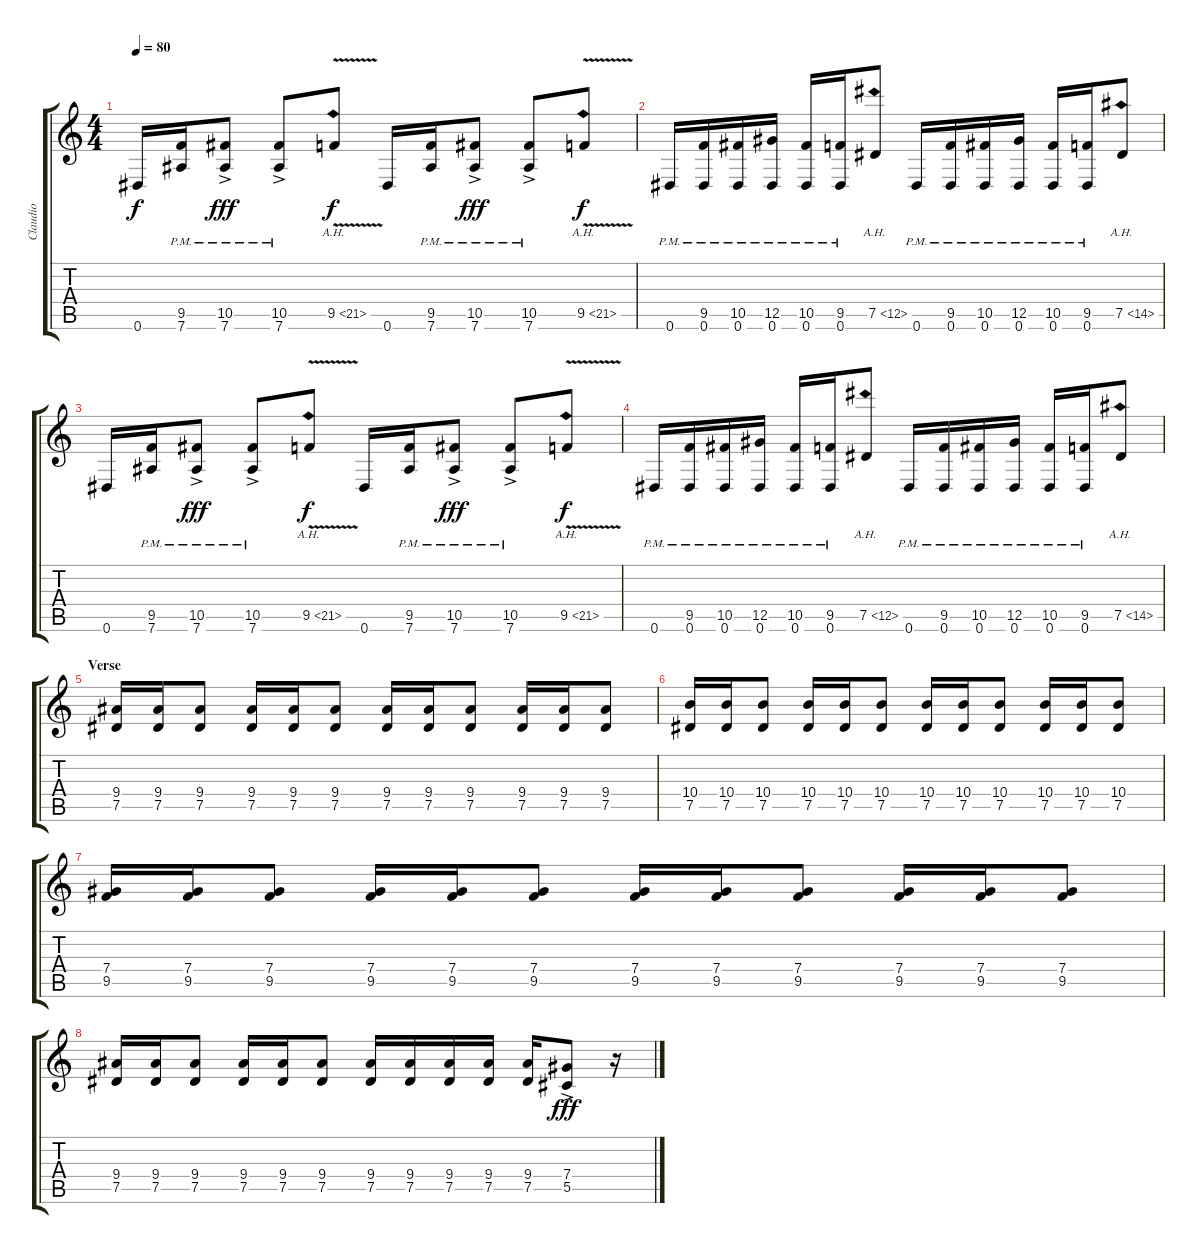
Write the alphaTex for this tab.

\track ("Claudio" "Claudio") {instrument distortionguitar}
\staff {score tabs}
\tuning (Eb4 Bb3 Gb3 Db3 Ab2 Eb2) {hide}
\ts (4 4)
\tempo 80
\clef g2
\ks c
0.6.16{dy f} (9.5{pm} 7.6{pm}).16 (10.5{ac pm} 7.6{ac pm}).8{dy fff} (10.5{ac pm} 7.6{ac pm}).8 9.5{ah 12 v}.8{dy f} 0.6.16 (9.5{pm} 7.6{pm}).16 (10.5{ac pm} 7.6{ac pm}).8{dy fff} (10.5{ac pm} 7.6{ac pm}).8 9.5{ah 12 v}.8{dy f} |
0.6{pm}.16 (9.5{pm} 0.6{pm}).16 (10.5{pm} 0.6{pm}).16 (12.5{pm} 0.6{pm}).16 (10.5{pm} 0.6{pm}).16 (9.5{pm} 0.6{pm}).16 7.5{ah 5}.8 0.6{pm}.16 (9.5{pm} 0.6{pm}).16 (10.5{pm} 0.6{pm}).16 (12.5{pm} 0.6{pm}).16 (10.5{pm} 0.6{pm}).16 (9.5{pm} 0.6{pm}).16 7.5{ah 7}.8 |
0.6.16 (9.5{pm} 7.6{pm}).16 (10.5{ac pm} 7.6{ac pm}).8{dy fff} (10.5{ac pm} 7.6{ac pm}).8 9.5{ah 12 v}.8{dy f} 0.6.16 (9.5{pm} 7.6{pm}).16 (10.5{ac pm} 7.6{ac pm}).8{dy fff} (10.5{ac pm} 7.6{ac pm}).8 9.5{ah 12 v}.8{dy f} |
0.6{pm}.16 (9.5{pm} 0.6{pm}).16 (10.5{pm} 0.6{pm}).16 (12.5{pm} 0.6{pm}).16 (10.5{pm} 0.6{pm}).16 (9.5{pm} 0.6{pm}).16 7.5{ah 5}.8 0.6{pm}.16 (9.5{pm} 0.6{pm}).16 (10.5{pm} 0.6{pm}).16 (12.5{pm} 0.6{pm}).16 (10.5{pm} 0.6{pm}).16 (9.5{pm} 0.6{pm}).16 7.5{ah 7}.8 |
\section ("" "Verse")
(9.4 7.5).16 (9.4 7.5).16 (9.4 7.5).8 (9.4 7.5).16 (9.4 7.5).16 (9.4 7.5).8 (9.4 7.5).16 (9.4 7.5).16 (9.4 7.5).8 (9.4 7.5).16 (9.4 7.5).16 (9.4 7.5).8 |
(10.4 7.5).16 (10.4 7.5).16 (10.4 7.5).8 (10.4 7.5).16 (10.4 7.5).16 (10.4 7.5).8 (10.4 7.5).16 (10.4 7.5).16 (10.4 7.5).8 (10.4 7.5).16 (10.4 7.5).16 (10.4 7.5).8 |
(7.4 9.5).16 (7.4 9.5).16 (7.4 9.5).8 (7.4 9.5).16 (7.4 9.5).16 (7.4 9.5).8 (7.4 9.5).16 (7.4 9.5).16 (7.4 9.5).8 (7.4 9.5).16 (7.4 9.5).16 (7.4 9.5).8 |
(9.4 7.5).16 (9.4 7.5).16 (9.4 7.5).8 (9.4 7.5).16 (9.4 7.5).16 (9.4 7.5).8 (9.4 7.5).16 (9.4 7.5).16 (9.4 7.5).16 (9.4 7.5).16 (9.4 7.5).16 (7.4{ac} 5.5{ac}).8{dy fff} r.16
